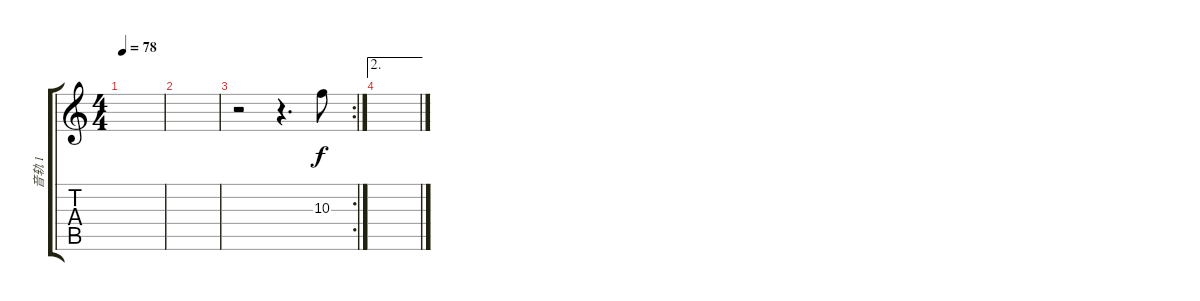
\track ("音轨 1" "音轨 1") {instrument acousticguitarsteel}
\staff {score tabs}
\tuning (E4 B3 G3 D3 A2 E2) {hide}
\ts (4 4)
\tempo 78
\clef g2
\ks c
|
|
\rc 2
r.2 r.4{d} 10.3.8 |
\ae 2
